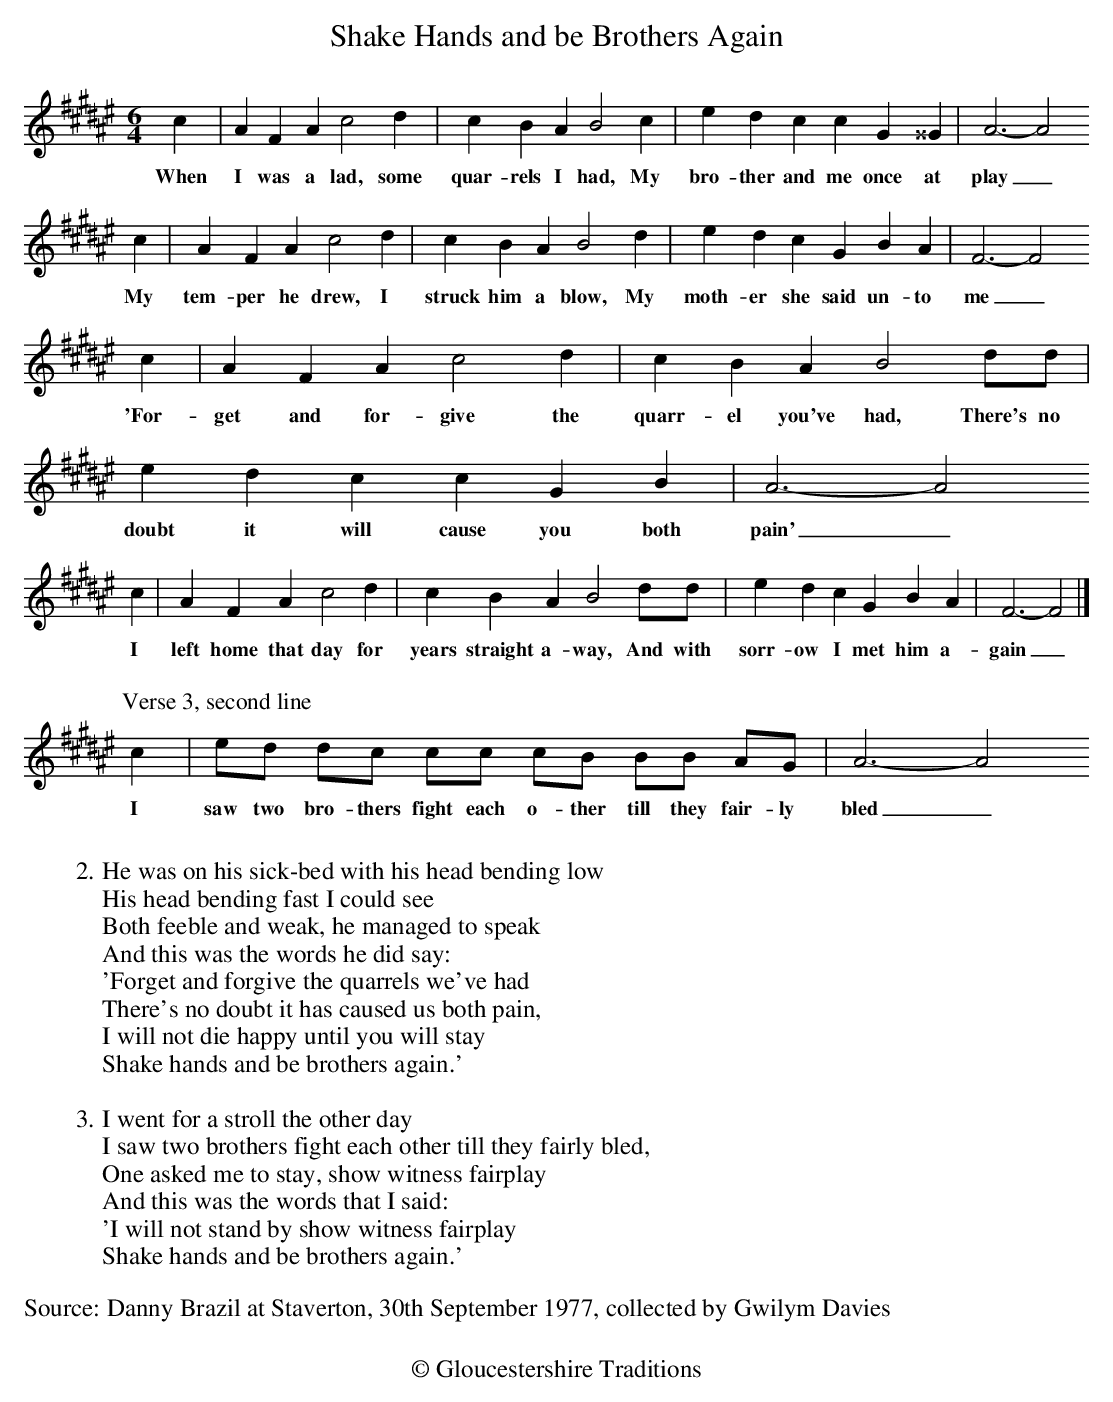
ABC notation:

X:1
T: Shake Hands and be Brothers Again
M: 6/4
L: 1/4
K: F#
c | AFA c2d |cBAB2c | edc cG^^G | A3-A2
w:When I was a lad, some quar-rels I had, My bro-ther and me once at play_
c | AFA c2d |cBAB2d |edcGBA | F3-F2
w:My tem-per he drew, I struck him a blow, My moth-er she said un-to me_
c | AFA c2d |cBAB2d/d/ |edccGB | A3-A2
w:'For-get and for-give the quarr-el you've had, There's no doubt it will cause you both pain'_
c | AFA c2d |cBAB2d/d/ |edcGBA | F3-F2 |]
w:I left home that day for years straight a-way, And with sorr-ow I met him a-gain_
%%text
%%text
[P:Verse 3, second line]c | e/d/ d/c/ c/c/ c/B/ B/B/ A/G/ | A3-A2
w:I saw two bro-thers fight each o-ther till they fair-ly bled_
%%text
%%text
%%text
W:2.He was on his sick-bed with his head bending low
W:His head bending fast I could see
W:Both feeble and weak, he managed to speak
W:And this was the words he did say:
W:'Forget and forgive the quarrels we've had
W:There's no doubt it has caused us both pain,
W:I will not die happy until you will stay
W:Shake hands and be brothers again.'
W:
W:3.I went for a stroll the other day
W:I saw two brothers fight each other till they fairly bled,
W:One asked me to stay, show witness fairplay
W:And this was the words that I said:
W:'I will not stand by show witness fairplay
W:Shake hands and be brothers again.'
